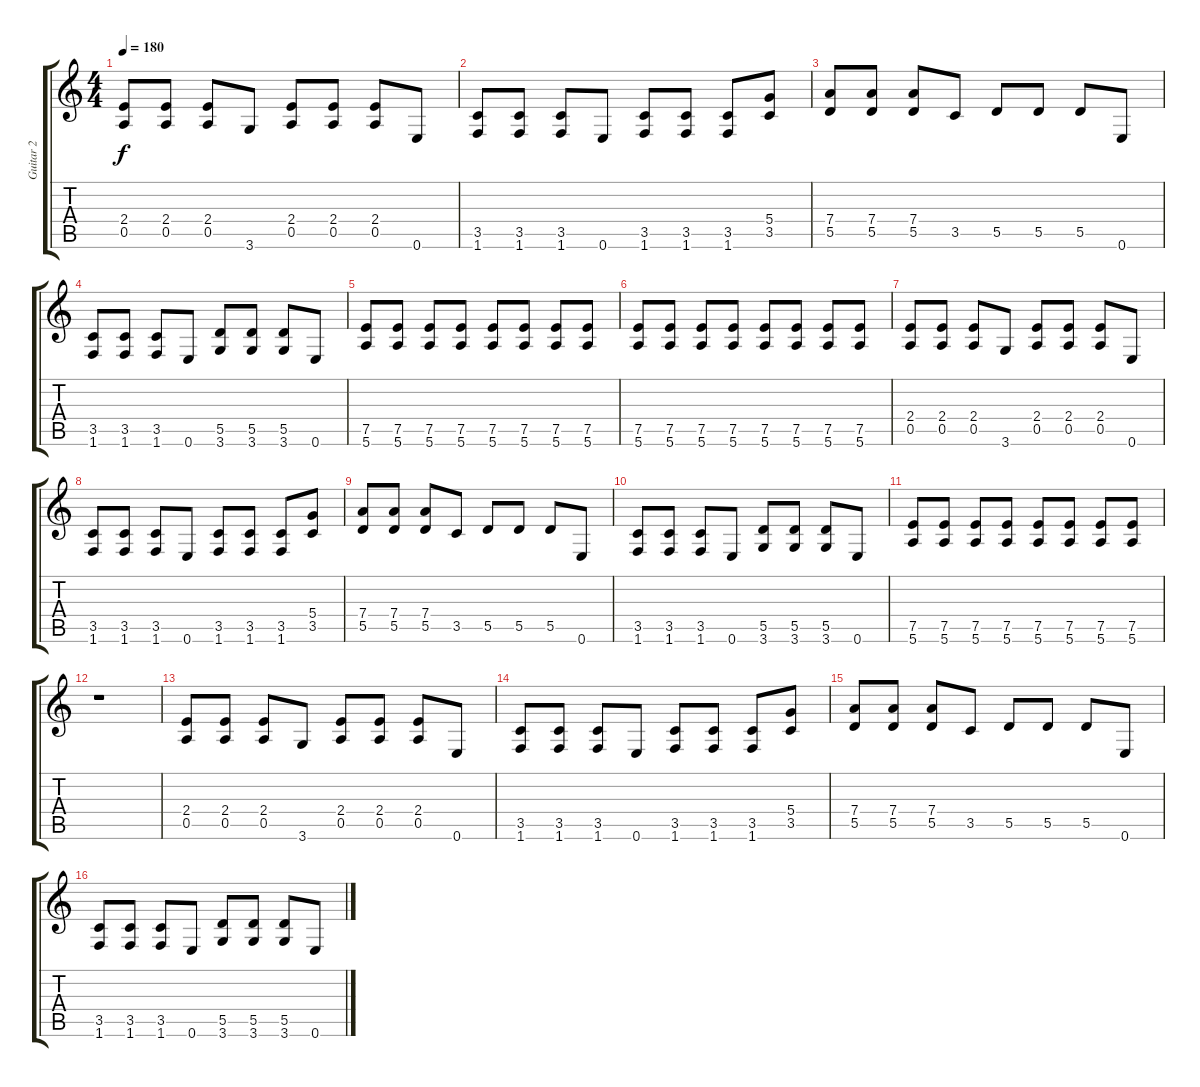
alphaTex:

\track ("Guitar 2" "Guitar 2") {instrument electricguitarmuted}
\staff {score tabs}
\tuning (E4 B3 G3 D3 A2 E2) {hide}
\ts (4 4)
\tempo 180
\clef g2
\ks c
(2.4 0.5).8{dy f instrument electricguitarmuted} (2.4 0.5).8 (2.4 0.5).8 3.6.8 (2.4 0.5).8 (2.4 0.5).8 (2.4 0.5).8 0.6.8 |
(3.5 1.6).8 (3.5 1.6).8 (3.5 1.6).8 0.6.8 (3.5 1.6).8 (3.5 1.6).8 (3.5 1.6).8 (5.4 3.5).8 |
(7.4 5.5).8 (7.4 5.5).8 (7.4 5.5).8 3.5.8 5.5.8 5.5.8 5.5.8 0.6.8 |
(3.5 1.6).8 (3.5 1.6).8 (3.5 1.6).8 0.6.8 (5.5 3.6).8 (5.5 3.6).8 (5.5 3.6).8 0.6.8 |
(7.5 5.6).8 (7.5 5.6).8 (7.5 5.6).8 (7.5 5.6).8 (7.5 5.6).8 (7.5 5.6).8 (7.5 5.6).8 (7.5 5.6).8 |
(7.5 5.6).8 (7.5 5.6).8 (7.5 5.6).8 (7.5 5.6).8 (7.5 5.6).8 (7.5 5.6).8 (7.5 5.6).8 (7.5 5.6).8 |
(2.4 0.5).8 (2.4 0.5).8 (2.4 0.5).8 3.6.8 (2.4 0.5).8 (2.4 0.5).8 (2.4 0.5).8 0.6.8 |
(3.5 1.6).8 (3.5 1.6).8 (3.5 1.6).8 0.6.8 (3.5 1.6).8 (3.5 1.6).8 (3.5 1.6).8 (5.4 3.5).8 |
(7.4 5.5).8 (7.4 5.5).8 (7.4 5.5).8 3.5.8 5.5.8 5.5.8 5.5.8 0.6.8 |
(3.5 1.6).8 (3.5 1.6).8 (3.5 1.6).8 0.6.8 (5.5 3.6).8 (5.5 3.6).8 (5.5 3.6).8 0.6.8 |
(7.5 5.6).8 (7.5 5.6).8 (7.5 5.6).8 (7.5 5.6).8 (7.5 5.6).8 (7.5 5.6).8 (7.5 5.6).8 (7.5 5.6).8 |
r.1 |
(2.4 0.5).8 (2.4 0.5).8 (2.4 0.5).8 3.6.8 (2.4 0.5).8 (2.4 0.5).8 (2.4 0.5).8 0.6.8 |
(3.5 1.6).8 (3.5 1.6).8 (3.5 1.6).8 0.6.8 (3.5 1.6).8 (3.5 1.6).8 (3.5 1.6).8 (5.4 3.5).8 |
(7.4 5.5).8 (7.4 5.5).8 (7.4 5.5).8 3.5.8 5.5.8 5.5.8 5.5.8 0.6.8 |
(3.5 1.6).8 (3.5 1.6).8 (3.5 1.6).8 0.6.8 (5.5 3.6).8 (5.5 3.6).8 (5.5 3.6).8 0.6.8
